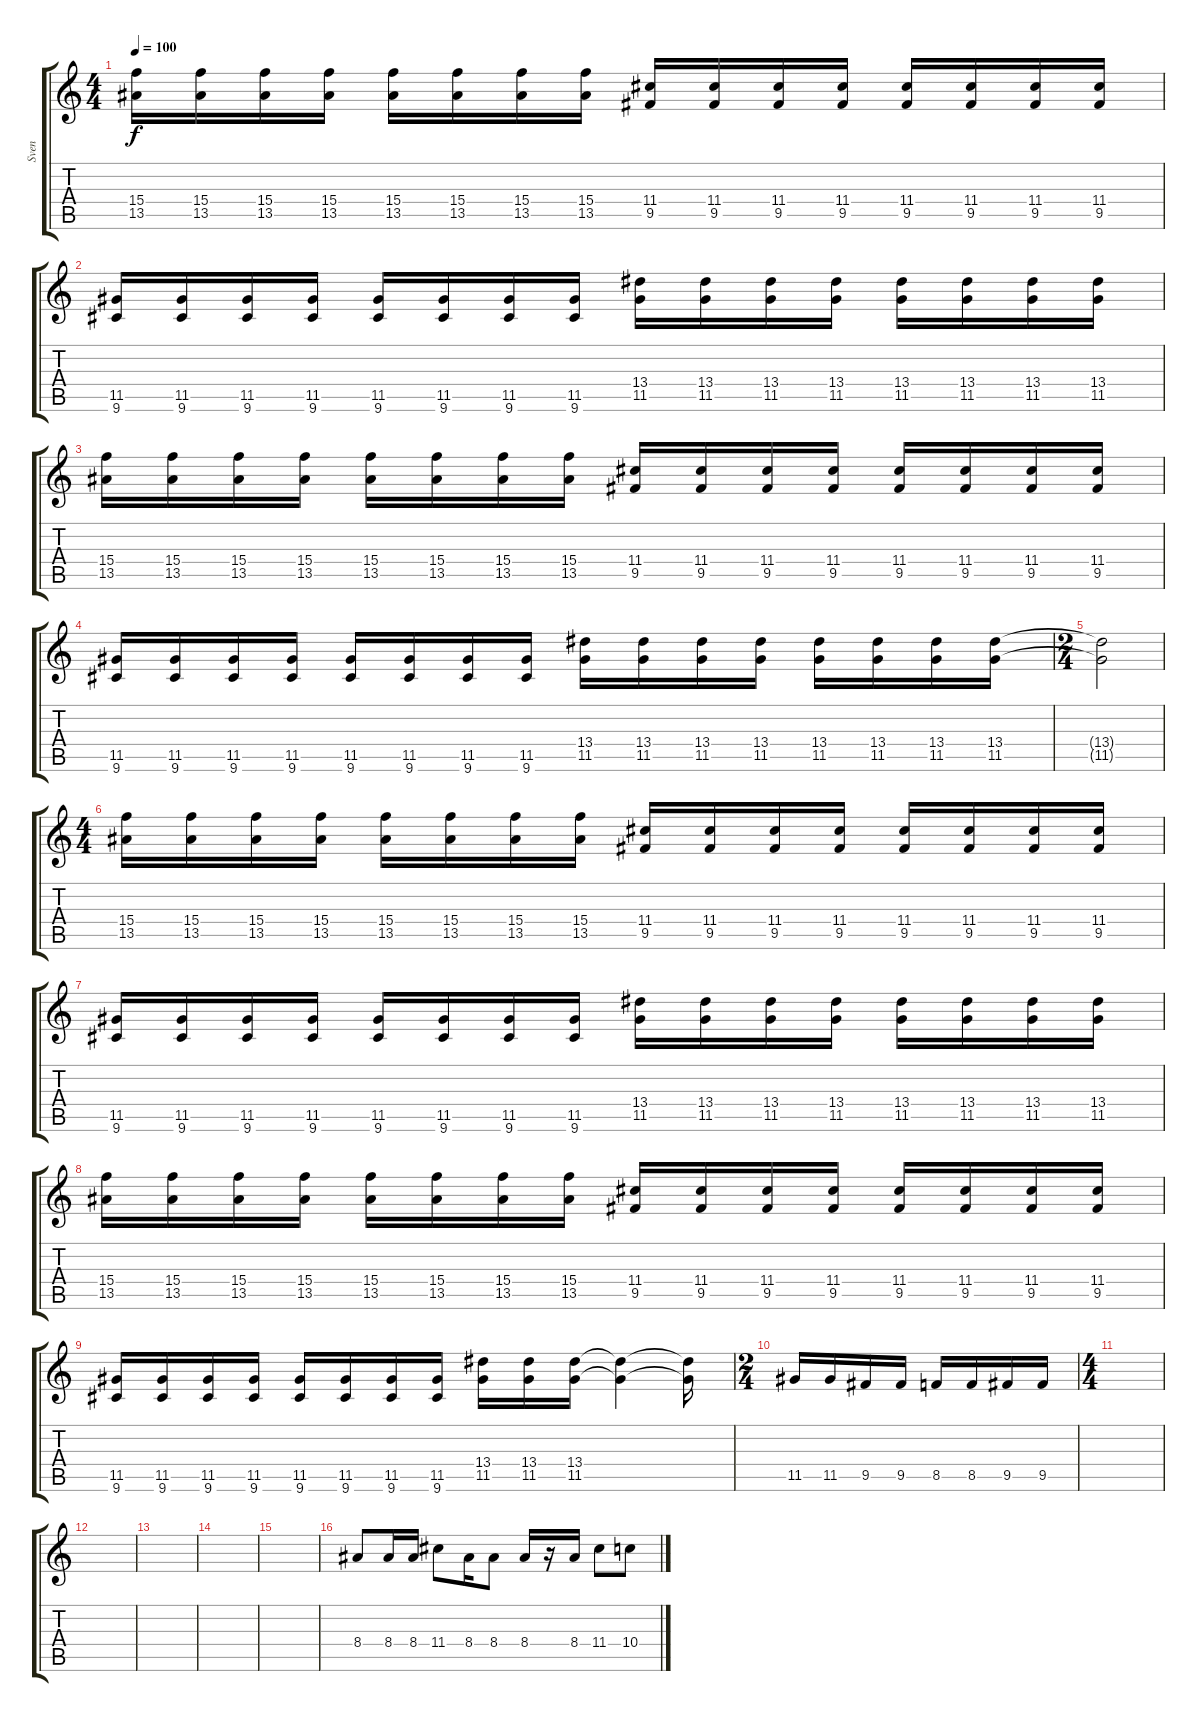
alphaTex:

\track ("Sven" "Sven") {instrument overdrivenguitar}
\staff {score tabs}
\tuning (E4 B3 G3 D3 A2 E2) {hide}
\ts (4 4)
\tempo 100
\clef g2
\ks c
(15.4 13.5).16{dy f instrument overdrivenguitar} (15.4 13.5).16 (15.4 13.5).16 (15.4 13.5).16 (15.4 13.5).16 (15.4 13.5).16 (15.4 13.5).16 (15.4 13.5).16 (11.4 9.5).16 (11.4 9.5).16 (11.4 9.5).16 (11.4 9.5).16 (11.4 9.5).16 (11.4 9.5).16 (11.4 9.5).16 (11.4 9.5).16 |
(11.5 9.6).16 (11.5 9.6).16 (11.5 9.6).16 (11.5 9.6).16 (11.5 9.6).16 (11.5 9.6).16 (11.5 9.6).16 (11.5 9.6).16 (13.4 11.5).16 (13.4 11.5).16 (13.4 11.5).16 (13.4 11.5).16 (13.4 11.5).16 (13.4 11.5).16 (13.4 11.5).16 (13.4 11.5).16 |
(15.4 13.5).16 (15.4 13.5).16 (15.4 13.5).16 (15.4 13.5).16 (15.4 13.5).16 (15.4 13.5).16 (15.4 13.5).16 (15.4 13.5).16 (11.4 9.5).16 (11.4 9.5).16 (11.4 9.5).16 (11.4 9.5).16 (11.4 9.5).16 (11.4 9.5).16 (11.4 9.5).16 (11.4 9.5).16 |
(11.5 9.6).16 (11.5 9.6).16 (11.5 9.6).16 (11.5 9.6).16 (11.5 9.6).16 (11.5 9.6).16 (11.5 9.6).16 (11.5 9.6).16 (13.4 11.5).16 (13.4 11.5).16 (13.4 11.5).16 (13.4 11.5).16 (13.4 11.5).16 (13.4 11.5).16 (13.4 11.5).16 (13.4 11.5).16 |
\ts (2 4)
(13.4{t} 11.5{t}).2 |
\ts (4 4)
(15.4 13.5).16 (15.4 13.5).16 (15.4 13.5).16 (15.4 13.5).16 (15.4 13.5).16 (15.4 13.5).16 (15.4 13.5).16 (15.4 13.5).16 (11.4 9.5).16 (11.4 9.5).16 (11.4 9.5).16 (11.4 9.5).16 (11.4 9.5).16 (11.4 9.5).16 (11.4 9.5).16 (11.4 9.5).16 |
(11.5 9.6).16 (11.5 9.6).16 (11.5 9.6).16 (11.5 9.6).16 (11.5 9.6).16 (11.5 9.6).16 (11.5 9.6).16 (11.5 9.6).16 (13.4 11.5).16 (13.4 11.5).16 (13.4 11.5).16 (13.4 11.5).16 (13.4 11.5).16 (13.4 11.5).16 (13.4 11.5).16 (13.4 11.5).16 |
(15.4 13.5).16 (15.4 13.5).16 (15.4 13.5).16 (15.4 13.5).16 (15.4 13.5).16 (15.4 13.5).16 (15.4 13.5).16 (15.4 13.5).16 (11.4 9.5).16 (11.4 9.5).16 (11.4 9.5).16 (11.4 9.5).16 (11.4 9.5).16 (11.4 9.5).16 (11.4 9.5).16 (11.4 9.5).16 |
(11.5 9.6).16 (11.5 9.6).16 (11.5 9.6).16 (11.5 9.6).16 (11.5 9.6).16 (11.5 9.6).16 (11.5 9.6).16 (11.5 9.6).16 (13.4 11.5).16 (13.4 11.5).16 (13.4 11.5).16 (13.4{t} 11.5{t}).4 (13.4{t} 11.5{t}).16 |
\ts (2 4)
11.5.16 11.5.16 9.5.16 9.5.16 8.5.16 8.5.16 9.5.16 9.5.16 |
\ts (4 4)
|
|
|
|
|
8.4.8 8.4.16 8.4.16 11.4.8 8.4.16 8.4.8 8.4.16 r.16 8.4.16 11.4.8 10.4.8
